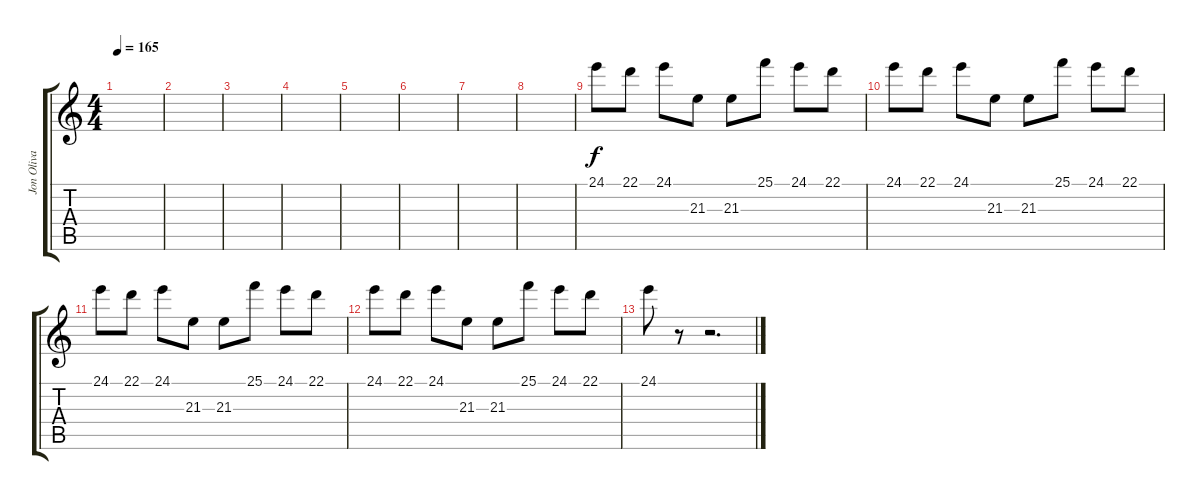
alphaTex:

\track ("Jon Oliva" "Jon Oliva") {instrument stringensemble1}
\staff {score tabs}
\tuning (E4 B3 G3 D3 A2 E2) {hide}
\ts (4 4)
\tempo 165
\clef g2
\ks c
|
|
|
|
|
|
|
|
24.1.8 22.1.8 24.1.8 21.3.8 21.3.8 25.1.8 24.1.8 22.1.8 |
24.1.8 22.1.8 24.1.8 21.3.8 21.3.8 25.1.8 24.1.8 22.1.8 |
24.1.8 22.1.8 24.1.8 21.3.8 21.3.8 25.1.8 24.1.8 22.1.8 |
24.1.8 22.1.8 24.1.8 21.3.8 21.3.8 25.1.8 24.1.8 22.1.8 |
24.1.8 r.8 r.2{d}
